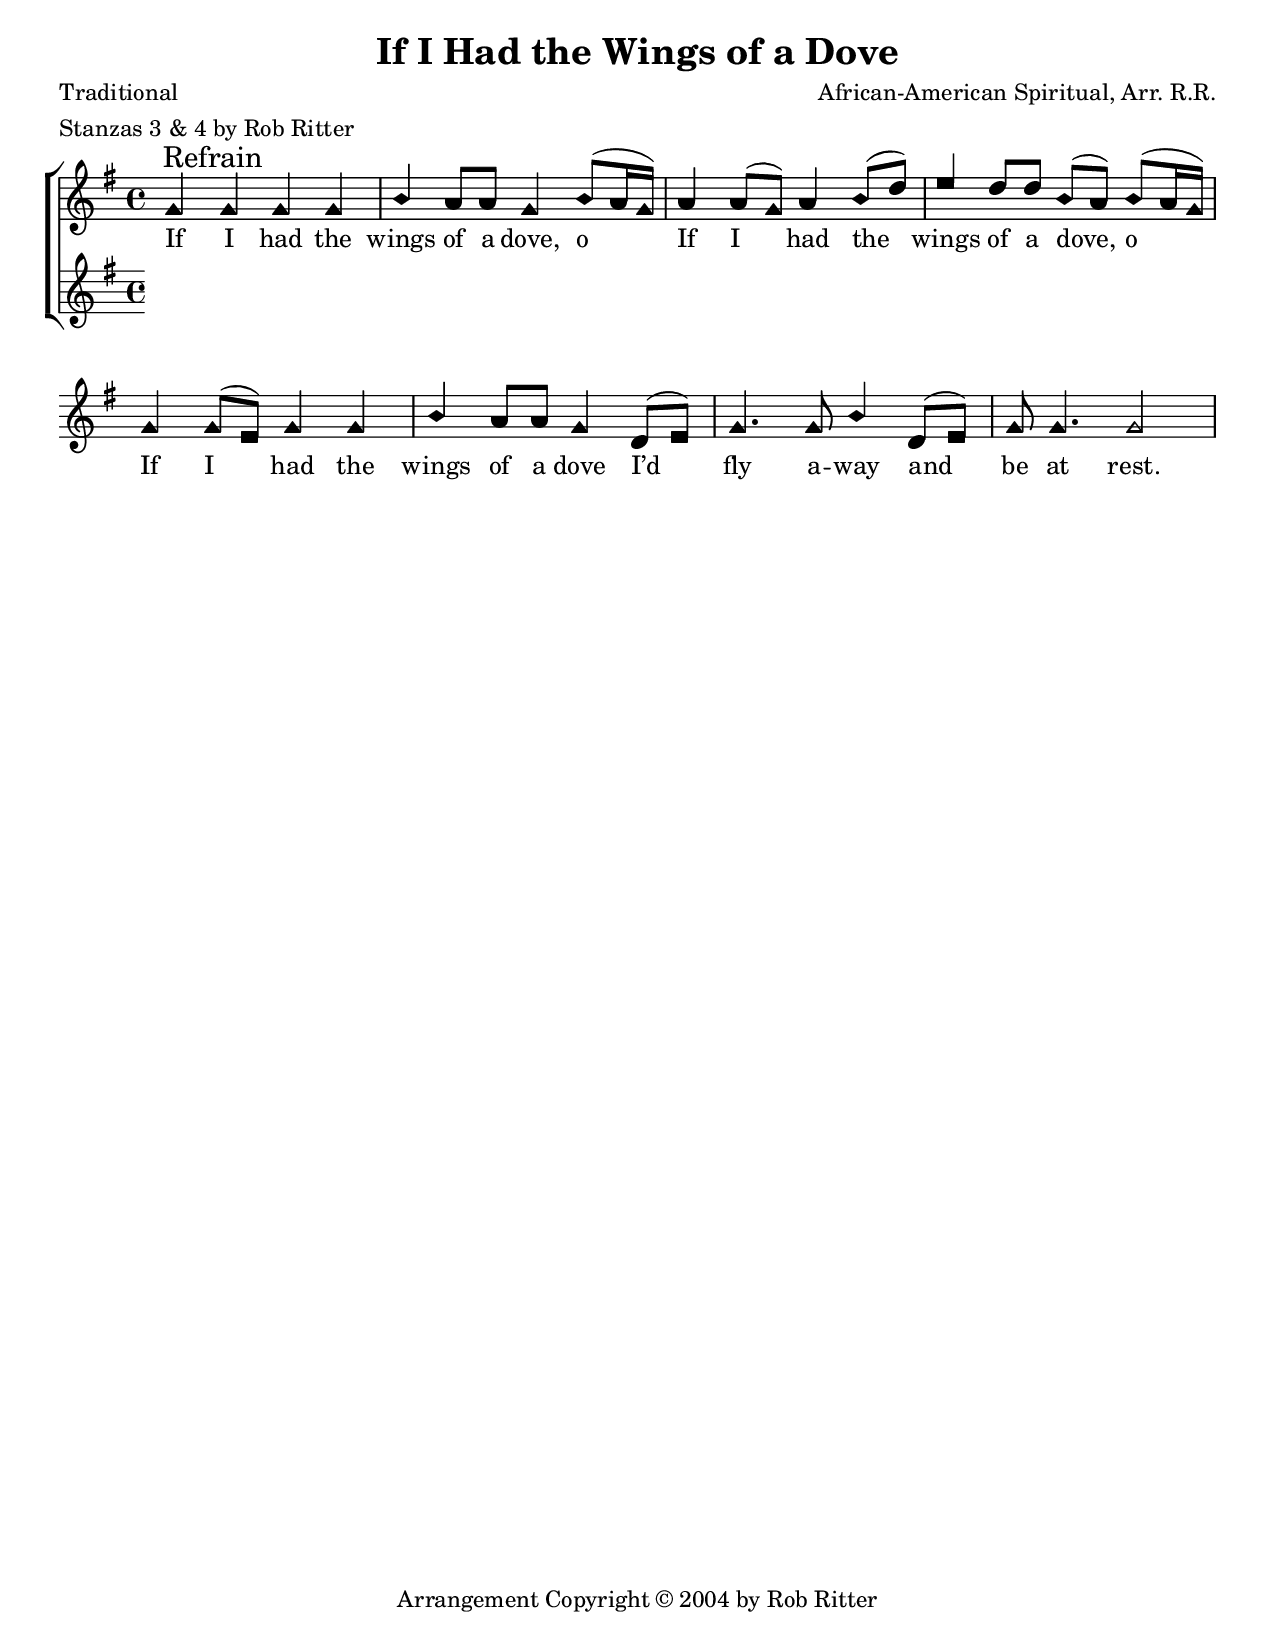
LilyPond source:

\version "2.18.2"

\header {
 	title = "If I Had the Wings of a Dove"
 	composer = "African-American Spiritual, Arr. R.R."
 	poet = "Traditional"
	meter = "Stanzas 3 & 4 by Rob Ritter"
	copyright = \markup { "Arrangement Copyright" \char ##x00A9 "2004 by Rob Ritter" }
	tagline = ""
}


\paper {
	#(set-paper-size "letter")
	indent = 0
  	%page-count = #1
	print-page-number = "false"
}


global = {
 	\key g \major
 	\time 4/4
	\aikenHeads
  	\huge
	\set Timing.beamExceptions = #'()
	\set Timing.baseMoment = #(ly:make-moment 1/4)
	\set Timing.beatStructure = #'(1 1 1 1)
  	\override Score.BarNumber.break-visibility = ##(#f #f #f)
 	\set Staff.midiMaximumVolume = #1.0
 	%\partial 4
}


lead = {
	\set Staff.midiMinimumVolume = #3.0
}


soprano = \transpose g g {
	\relative c'' {
 		\global
		g \mark "Refrain" g g g b a8 a g4 b8(a16 g)
		a4 a8( g) a4 b8( d) e4 d8 d b( a) b( a16 g)
		g4 g8( e) g4 g b a8 a g4
		d8( e) g4. g8 b4 d,8( e) g g4. g2
	}
}


alto = \transpose g g {
	\relative c'' {
 		\global
		
	}
}


tenor = \transpose g g {
	\relative c'' {
 		\global
		
	}
}


bass = \transpose g g {
	\relative c'' {
 		\global
		
	}
}


% Some useful characters: – — “ ” ‘ ’


verseOne = \lyricmode {
	If I had the wings of a dove, o
	If I had the wings of a dove, o 
	If I had the wings of a dove
	I’d fly a -- way and be at rest.
	\set stanza = "1."
	Ma -- ry had a ho -- ly Son.
	(I’d fly a -- way and be at rest.)
	On the cross they had Him hung.
	(I’d fly a -- way and be at rest.)
}


verseTwo = \lyricmode {
	\repeat unfold 35{\skip 1}
	\set stanza = "2."
	Ju -- dah’s daugh -- ters wept and moaned
	(I’d fly a -- way and be at rest.)
	When their dying sav -- ior groaned.
	(I’d fly a -- way and be at rest.)
}


verseThree = \lyricmode {
	\repeat unfold 35{\skip 1}
	\set stanza = "3."
	Chil -- dren, let your voic -- es sing
	(I’d fly a -- way and be at rest.)
	Praise to God, the ris -- en King!
	(I’d fly a -- way and be at rest.)
}


verseFour = \lyricmode {
	\repeat unfold 35{\skip 1}
	\set stanza = "4."
	Soon I’ll tell this world good- bye.
	(I’ll fly a -- way and be at rest.)
	Wings I’ll spread and home I’ll fly! 
	(I’ll fly a -- way and be at rest.)
}


\score{
	\new ChoirStaff <<
		\new Staff \with {midiInstrument = #"acoustic grand"} <<
			\new Voice = "soprano" {\voiceOne \soprano}
			\new Voice = "alto" {\voiceTwo \alto}
		>>
		
		\new Lyrics {
			\lyricsto "soprano" \verseOne
		}
		\new Lyrics {
			\lyricsto "soprano" \verseTwo
		}
		\new Lyrics {
			\lyricsto "soprano" \verseThree
		}
		\new Lyrics {
			\lyricsto "soprano" \verseFour
		}
		
		\new Staff  \with {midiInstrument = #"acoustic grand"}<<
			\new Voice = "tenor" {\voiceThree \tenor}
			\new Voice = "bass" {\voiceFour \bass}
		>>
		
	>>
	
	\layout{}
	\midi{
		\tempo 4 = 88
	}
}
